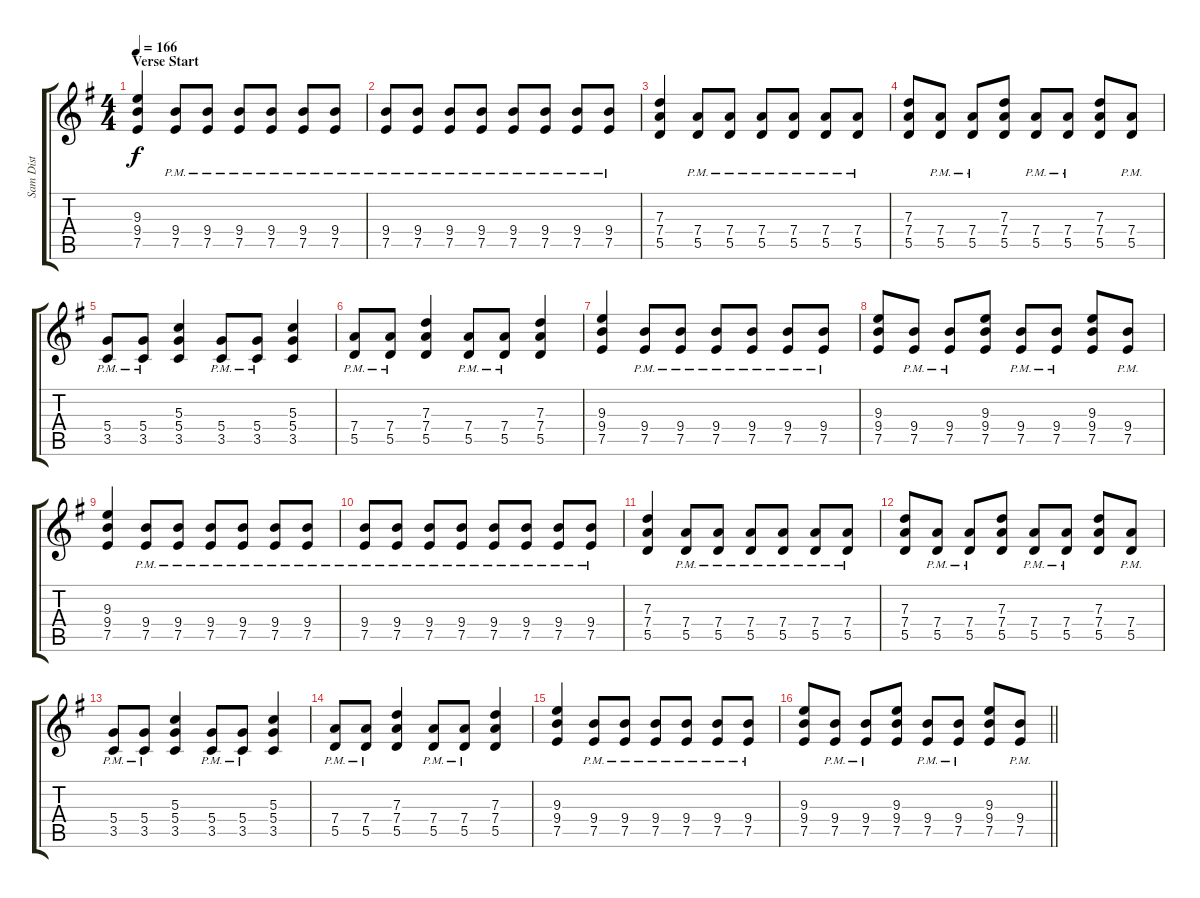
\track ("Sam Dist" "Sam Dist") {instrument distortionguitar}
\staff {score tabs}
\tuning (E4 B3 G3 D3 A2 E2) {hide}
\ts (4 4)
\section ("" "Verse Start")
\tempo 166
\clef g2
\ks eminor
(9.3 9.4 7.5).4{dy f} (9.4{pm} 7.5{pm}).8 (9.4{pm} 7.5{pm}).8 (9.4{pm} 7.5{pm}).8 (9.4{pm} 7.5{pm}).8 (9.4{pm} 7.5{pm}).8 (9.4{pm} 7.5{pm}).8 |
(9.4{pm} 7.5{pm}).8 (9.4{pm} 7.5{pm}).8 (9.4{pm} 7.5{pm}).8 (9.4{pm} 7.5{pm}).8 (9.4{pm} 7.5{pm}).8 (9.4{pm} 7.5{pm}).8 (9.4{pm} 7.5{pm}).8 (9.4{pm} 7.5{pm}).8 |
(7.3 7.4 5.5).4 (7.4{pm} 5.5{pm}).8 (7.4{pm} 5.5{pm}).8 (7.4{pm} 5.5{pm}).8 (7.4{pm} 5.5{pm}).8 (7.4{pm} 5.5{pm}).8 (7.4{pm} 5.5{pm}).8 |
(7.3 7.4 5.5).8 (7.4{pm} 5.5{pm}).8 (7.4{pm} 5.5{pm}).8 (7.3 7.4 5.5).8 (7.4{pm} 5.5{pm}).8 (7.4{pm} 5.5{pm}).8 (7.3 7.4 5.5).8 (7.4{pm} 5.5{pm}).8 |
(5.4{pm} 3.5{pm}).8 (5.4{pm} 3.5{pm}).8 (5.3 5.4 3.5).4 (5.4{pm} 3.5{pm}).8 (5.4{pm} 3.5{pm}).8 (5.3 5.4 3.5).4 |
(7.4{pm} 5.5{pm}).8 (7.4{pm} 5.5{pm}).8 (7.3 7.4 5.5).4 (7.4{pm} 5.5{pm}).8 (7.4{pm} 5.5{pm}).8 (7.3 7.4 5.5).4 |
(9.3 9.4 7.5).4 (9.4{pm} 7.5{pm}).8 (9.4{pm} 7.5{pm}).8 (9.4{pm} 7.5{pm}).8 (9.4{pm} 7.5{pm}).8 (9.4{pm} 7.5{pm}).8 (9.4{pm} 7.5{pm}).8 |
(9.3 9.4 7.5).8 (9.4{pm} 7.5{pm}).8 (9.4{pm} 7.5{pm}).8 (9.3 9.4 7.5).8 (9.4{pm} 7.5{pm}).8 (9.4{pm} 7.5{pm}).8 (9.3 9.4 7.5).8 (9.4{pm} 7.5{pm}).8 |
(9.3 9.4 7.5).4 (9.4{pm} 7.5{pm}).8 (9.4{pm} 7.5{pm}).8 (9.4{pm} 7.5{pm}).8 (9.4{pm} 7.5{pm}).8 (9.4{pm} 7.5{pm}).8 (9.4{pm} 7.5{pm}).8 |
(9.4{pm} 7.5{pm}).8 (9.4{pm} 7.5{pm}).8 (9.4{pm} 7.5{pm}).8 (9.4{pm} 7.5{pm}).8 (9.4{pm} 7.5{pm}).8 (9.4{pm} 7.5{pm}).8 (9.4{pm} 7.5{pm}).8 (9.4{pm} 7.5{pm}).8 |
(7.3 7.4 5.5).4 (7.4{pm} 5.5{pm}).8 (7.4{pm} 5.5{pm}).8 (7.4{pm} 5.5{pm}).8 (7.4{pm} 5.5{pm}).8 (7.4{pm} 5.5{pm}).8 (7.4{pm} 5.5{pm}).8 |
(7.3 7.4 5.5).8 (7.4{pm} 5.5{pm}).8 (7.4{pm} 5.5{pm}).8 (7.3 7.4 5.5).8 (7.4{pm} 5.5{pm}).8 (7.4{pm} 5.5{pm}).8 (7.3 7.4 5.5).8 (7.4{pm} 5.5{pm}).8 |
(5.4{pm} 3.5{pm}).8 (5.4{pm} 3.5{pm}).8 (5.3 5.4 3.5).4 (5.4{pm} 3.5{pm}).8 (5.4{pm} 3.5{pm}).8 (5.3 5.4 3.5).4 |
(7.4{pm} 5.5{pm}).8 (7.4{pm} 5.5{pm}).8 (7.3 7.4 5.5).4 (7.4{pm} 5.5{pm}).8 (7.4{pm} 5.5{pm}).8 (7.3 7.4 5.5).4 |
(9.3 9.4 7.5).4 (9.4{pm} 7.5{pm}).8 (9.4{pm} 7.5{pm}).8 (9.4{pm} 7.5{pm}).8 (9.4{pm} 7.5{pm}).8 (9.4{pm} 7.5{pm}).8 (9.4{pm} 7.5{pm}).8 |
\barLineRight lightlight
(9.3 9.4 7.5).8 (9.4{pm} 7.5{pm}).8 (9.4{pm} 7.5{pm}).8 (9.3 9.4 7.5).8 (9.4{pm} 7.5{pm}).8 (9.4{pm} 7.5{pm}).8 (9.3 9.4 7.5).8 (9.4{pm} 7.5{pm}).8
